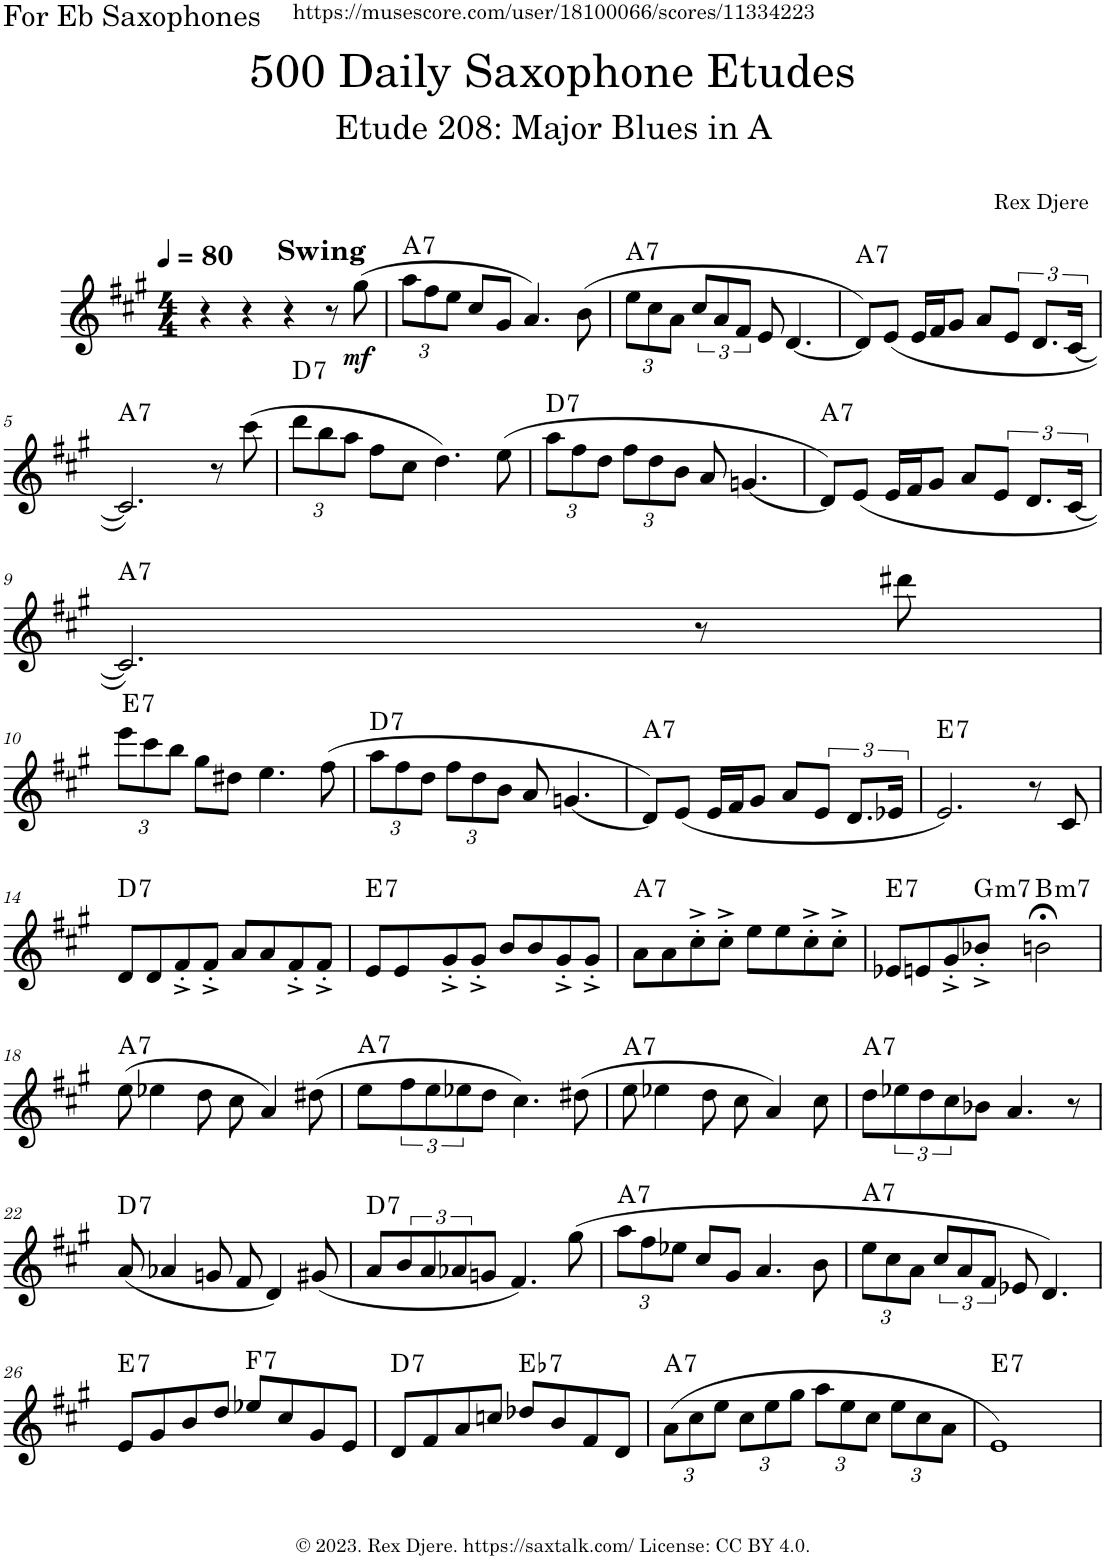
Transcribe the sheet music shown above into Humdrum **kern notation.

**kern	**dynam	**harte
*part1	*part1	*part1
*staff1	*staff1	*
*I"Alto Saxophone	*	*
*I'A. Sax.	*	*
*clefG2	*	*
*Trd5c9	*	*
*k[f#c#g#]	*	*
*M4/4	*	*
*MM80	*	*
=1	=1	=1
!LO:TX:a:B:t=Swing	!	!
4r	.	.
4r	.	.
4r	.	.
8r	.	.
!	!LO:DY:b	!
(8gg#\	mf	.
=2	=2	=2
*Xbrackettup	*	*
!	!	!LO:H:kt=7
12aa\L	.	A:7
12ff#\	.	.
12ee\J	.	.
8cc#/L	.	.
8g#/J	.	.
4.a/)	.	.
(8b\	.	.
=3	=3	=3
!	!	!LO:H:kt=7
12ee\L	.	A:7
12cc#\	.	.
12a\J	.	.
*brackettup	*	*
12cc#/L	.	.
12a/	.	.
12f#/J	.	.
8e/	.	.
[4.d/	.	.
=4	=4	=4
!	!	!LO:H:kt=7
8d/L])	.	A:7
(8e/J	.	.
16e/LL	.	.
16f#/J	.	.
8g#/J	.	.
8a/L	.	.
8e/J	.	.
8.d/L	.	.
[16c#/Jk	.	.
!!LO:LB:g=z
=5	=5	=5
!	!	!LO:H:kt=7
2.c#/])	.	A:7
8r	.	.
(8ccc#\	.	.
=6	=6	=6
*Xbrackettup	*	*
!	!	!LO:H:kt=7
12ddd\L	.	D:7
12bb\	.	.
12aa\J	.	.
8ff#\L	.	.
8cc#\J	.	.
4.dd\)	.	.
(8ee\	.	.
=7	=7	=7
!	!	!LO:H:kt=7
12aa\L	.	D:7
12ff#\	.	.
12dd\J	.	.
12ff#\L	.	.
12dd\	.	.
12b\J	.	.
8a/	.	.
[4.gn/	.	.
=8	=8	=8
!	!	!LO:H:kt=7
8d/L])	.	A:7
(8e/J	.	.
16e/LL	.	.
16f#/J	.	.
8g#/J	.	.
8a/L	.	.
8e/J	.	.
8.d/L	.	.
[16c#/Jk	.	.
!!LO:LB:g=z
=9	=9	=9
!	!	!LO:H:kt=7
2.c#/])	.	A:7
8r	.	.
8ddd#X\	.	.
!!LO:LB:g=z
=10	=10	=10
!	!	!LO:H:kt=7
12eee\L	.	E:7
12ccc#\	.	.
12bb\J	.	.
8gg#\L	.	.
8dd#X\J	.	.
4.ee\	.	.
(8ff#\	.	.
=11	=11	=11
!	!	!LO:H:kt=7
12aa\L	.	D:7
12ff#\	.	.
12dd\J	.	.
12ff#\L	.	.
12dd\	.	.
12b\J	.	.
8a/	.	.
[4.gn/	.	.
=12	=12	=12
!	!	!LO:H:kt=7
8d/L])	.	A:7
(8e/J	.	.
16e/LL	.	.
16f#/J	.	.
8g#/J	.	.
8a/L	.	.
8e/J	.	.
8.d/L	.	.
16e-X/Jk	.	.
=13	=13	=13
!	!	!LO:H:kt=7
2.e/)	.	E:7
8r	.	.
8c#/	.	.
!!LO:LB:g=z
=14	=14	=14
!	!	!LO:H:kt=7
8d/L	.	D:7
8d/	.	.
8f#'^/	.	.
8f#'^/J	.	.
8a/L	.	.
8a/	.	.
8f#'^/	.	.
8f#'^/J	.	.
=15	=15	=15
!	!	!LO:H:kt=7
8e/L	.	E:7
8e/	.	.
8g#'^/	.	.
8g#'^/J	.	.
8b/L	.	.
8b/	.	.
8g#'^/	.	.
8g#'^/J	.	.
=16	=16	=16
!	!	!LO:H:kt=7
8a\L	.	A:7
8a\	.	.
8cc#'^\	.	.
8cc#'^\J	.	.
8ee\L	.	.
8ee\	.	.
8cc#'^\	.	.
8cc#'^\J	.	.
=17	=17	=17
!	!	!LO:H:kt=7
8e-X/L	.	E:7
8en/	.	.
8g#'^/	.	.
!	!	!LO:H:kt=m7
8b-X'^/J	.	G:min7
!	!	!LO:H:kt=m7
2bn;<\	.	B:min7
!!LO:LB:g=z
=18	=18	=18
!	!	!LO:H:kt=7
(8ee\	.	A:7
4ee-X\	.	.
8dd\	.	.
8cc#\	.	.
4a/)	.	.
(8dd#X\	.	.
=19	=19	=19
!	!	!LO:H:kt=7
8ee\L	.	A:7
*brackettup	*	*
12ff#\	.	.
12ee\	.	.
12ee-X\	.	.
8dd\J	.	.
4.cc#\)	.	.
(8dd#X\	.	.
=20	=20	=20
!	!	!LO:H:kt=7
8ee\	.	A:7
4ee-X\	.	.
8dd\	.	.
8cc#\	.	.
4a/)	.	.
8cc#\	.	.
=21	=21	=21
!	!	!LO:H:kt=7
8dd\L	.	A:7
12ee-X\	.	.
12dd\	.	.
12cc#\	.	.
8b-X\J	.	.
4.a/	.	.
8r	.	.
!!LO:LB:g=z
=22	=22	=22
!	!	!LO:H:kt=7
(8a/	.	D:7
4a-X/	.	.
8gn/	.	.
8f#/	.	.
4d/)	.	.
(8g#X/	.	.
=23	=23	=23
!	!	!LO:H:kt=7
8a/L	.	D:7
12b/	.	.
12a/	.	.
12a-X/	.	.
8gn/J	.	.
4.f#/)	.	.
(8gg#\	.	.
=24	=24	=24
*Xbrackettup	*	*
!	!	!LO:H:kt=7
12aa\L	.	A:7
12ff#\	.	.
12ee-X\J	.	.
8cc#/L	.	.
8g#/J	.	.
4.a/	.	.
8b\	.	.
=25	=25	=25
!	!	!LO:H:kt=7
12ee\L	.	A:7
12cc#\	.	.
12a\J	.	.
*brackettup	*	*
12cc#/L	.	.
12a/	.	.
12f#/J	.	.
8e-X/	.	.
4.d/)	.	.
!!LO:LB:g=z
=26	=26	=26
!	!	!LO:H:kt=7
8e/L	.	E:7
8g#/	.	.
8b/	.	.
8dd/J	.	.
!	!	!LO:H:kt=7
8ee-X/L	.	F:7
8cc#/	.	.
8g#/	.	.
8e/J	.	.
=27	=27	=27
!	!	!LO:H:kt=7
8d/L	.	D:7
8f#/	.	.
8a/	.	.
8ccn/J	.	.
!	!	!LO:H:kt=7
8dd-X/L	.	Eb:7
8b/	.	.
8f#/	.	.
8d/J	.	.
=28	=28	=28
*Xbrackettup	*	*
!	!	!LO:H:kt=7
(12a\L	.	A:7
12cc#\	.	.
12ee\J	.	.
12cc#\L	.	.
12ee\	.	.
12gg#\J	.	.
12aa\L	.	.
12ee\	.	.
12cc#\J	.	.
12ee\L	.	.
12cc#\	.	.
12a\J	.	.
=29	=29	=29
!	!	!LO:H:kt=7
1e)	.	E:7
=	=	=
*-	*-	*-
